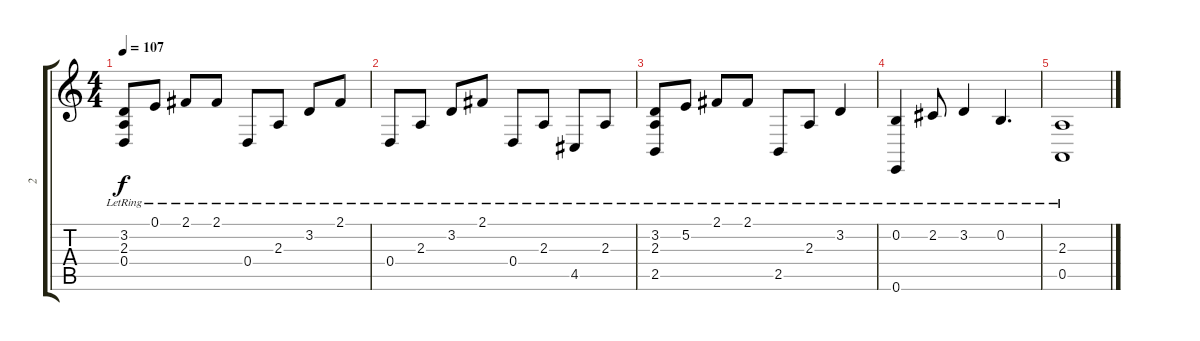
\track ("2" "2") {instrument acousticgrandpiano}
\staff {score tabs}
\tuning (E4 B3 G3 D3 A2 E2) {hide}
\ts (4 4)
\tempo 107
\clef g2
\ks c
(3.2{lr} 2.3{lr} 0.4{lr}).8{dy f} 0.1{lr}.8 2.1{lr}.8 2.1{lr}.8 0.4{lr}.8 2.3{lr}.8 3.2{lr}.8 2.1{lr}.8 |
0.4{lr}.8 2.3{lr}.8 3.2{lr}.8 2.1{lr}.8 0.4{lr}.8 2.3{lr}.8 4.5{lr}.8 2.3{lr}.8 |
(3.2{lr} 2.3{lr} 2.5{lr}).8 5.2{lr}.8 2.1{lr}.8 2.1{lr}.8 2.5{lr}.8 2.3{lr}.8 3.2{lr}.4 |
(0.2{lr} 0.6{lr}).4 2.2{lr}.8 3.2{lr}.4 0.2{lr}.4{d} |
(2.3{lr} 0.5{lr}).1
